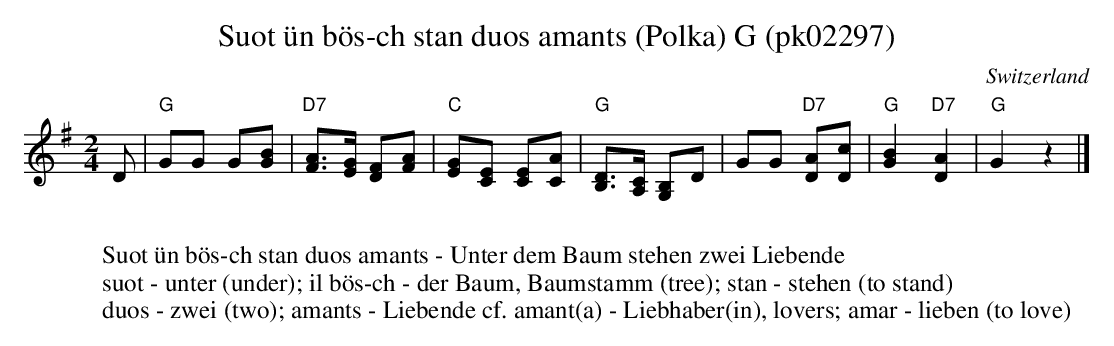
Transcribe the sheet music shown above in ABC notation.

X:1
T:Suot ün bös-ch stan duos amants (Polka) G (pk02297)
O:Switzerland
M:2/4
L:1/8
K:G major
D | "G"GG G[GB] | "D7"[FA]>[EG] [DF][FA] | "C"[EG][CE] [CE][CA] | "G"[B,D]>[A,C] [G,B,]D | GG "D7"[DA][Dc] | "G"[GB]2 "D7"[DA]2 | "G"G2z2 |]
W:
W:Suot ün bös-ch stan duos amants - Unter dem Baum stehen zwei Liebende
W:suot - unter (under); il bös-ch - der Baum, Baumstamm (tree); stan - stehen (to stand)
W:duos - zwei (two); amants - Liebende cf. amant(a) - Liebhaber(in), lovers; amar - lieben (to love)
